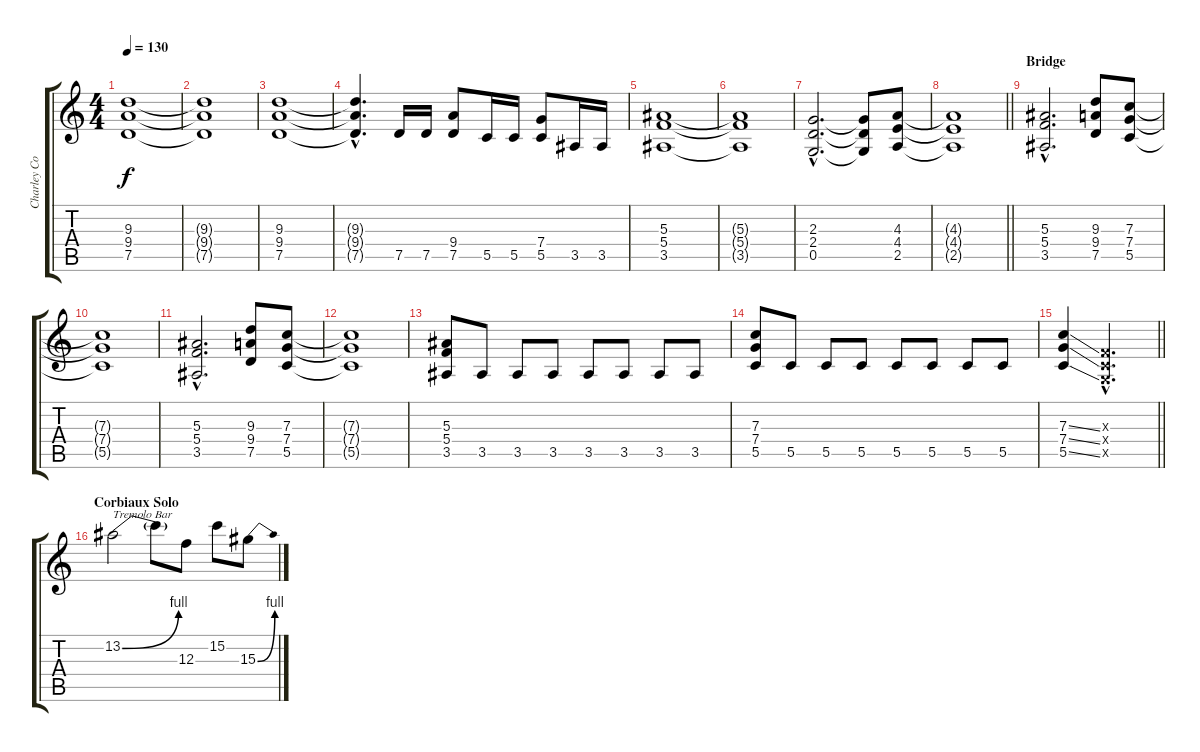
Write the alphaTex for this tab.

\track ("Charley Corbiaux (Guitar 1)" "Charley Co") {instrument distortionguitar}
\staff {score tabs}
\tuning (D4 A3 F3 C3 G2 D2) {hide}
\ts (4 4)
\tempo 130
\clef g2
\ks c
(9.3 9.4 7.5).1{dy f} |
(9.3{t} 9.4{t} 7.5{t}).1 |
(9.3 9.4 7.5).1 |
(9.3{hac t} 9.4{hac t} 7.5{hac t}).4{d} 7.5.16 7.5.16 (9.4 7.5).8 5.5.16 5.5.16 (7.4 5.5).8 3.5.16 3.5.16 |
(5.3 5.4 3.5).1 |
(5.3{t} 5.4{t} 3.5{t}).1 |
(2.3{hac} 2.4{hac} 0.5{hac}).2{d} (2.3{t} 2.4{t} 0.5{t}).8 (4.3 4.4 2.5).8 |
\barLineRight lightlight
(4.3{t} 4.4{t} 2.5{t}).1 |
\section ("" "Bridge")
(5.3{hac} 5.4{hac} 3.5{hac}).2{d} (9.3 9.4 7.5).8 (7.3 7.4 5.5).8 |
(7.3{t} 7.4{t} 5.5{t}).1 |
(5.3{hac} 5.4{hac} 3.5{hac}).2{d} (9.3 9.4 7.5).8 (7.3 7.4 5.5).8 |
(7.3{t} 7.4{t} 5.5{t}).1 |
(5.3 5.4 3.5).8 3.5.8 3.5.8 3.5.8 3.5.8 3.5.8 3.5.8 3.5.8 |
(7.3 7.4 5.5).8 5.5.8 5.5.8 5.5.8 5.5.8 5.5.8 5.5.8 5.5.8 |
\barLineRight lightlight
(7.3{ss} 7.4{ss} 5.5{ss}).4 (0.3{hac x} 0.4{hac x} 0.5{hac x}).2{d} |
\section ("" "Corbiaux Solo")
13.2{be (bend 0 0 60 4)}.2{txt "Tremolo Bar" volume 16 balance 8 instrument overdrivenguitar} 13.2{t}.8 12.3.8 15.2.8 15.3{be (bend 0 0 60 4)}.8
